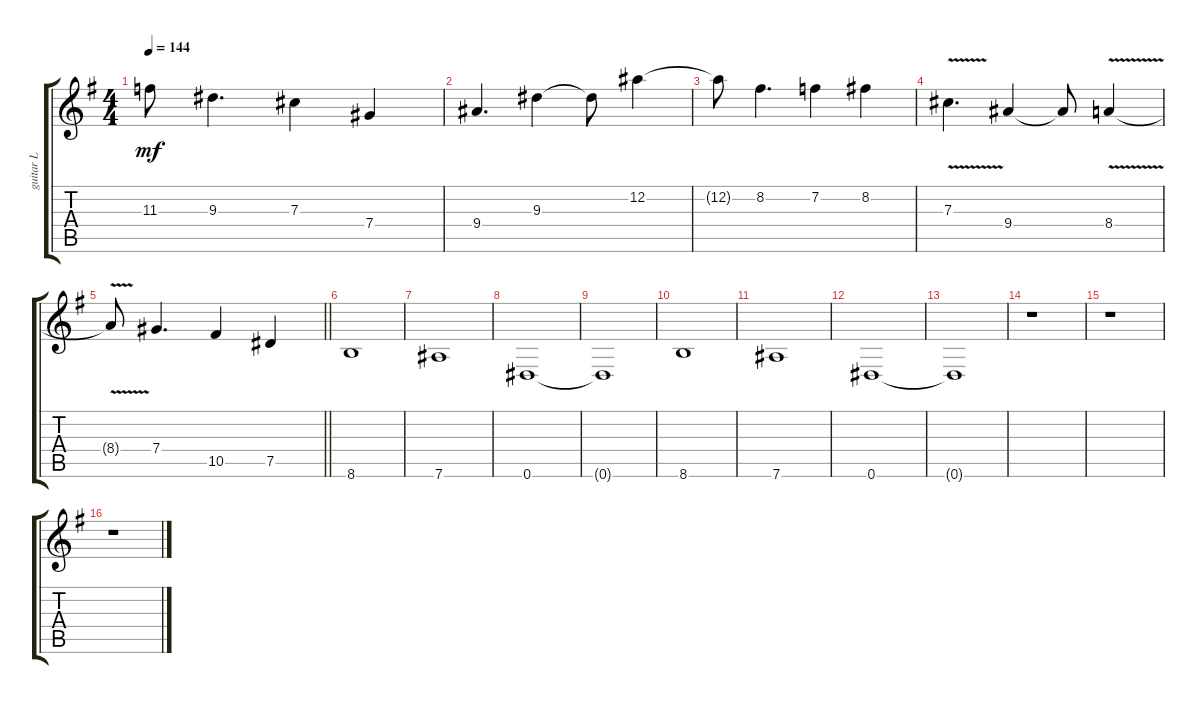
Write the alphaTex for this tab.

\track ("guitar L" "guitar L") {instrument overdrivenguitar}
\staff {score tabs}
\tuning (Eb4 Bb3 Gb3 Db3 Ab2 Eb2) {hide}
\ts (4 4)
\tempo 144
\clef g2
\ks g
11.3{t}.8{dy mf} 9.3.4{d} 7.3.4 7.4.4 |
9.4.4{d} 9.3.4 9.3{t}.8 12.2.4 |
12.2{t}.8 8.2.4{d} 7.2.4 8.2.4 |
7.3{v}.4{d} 9.4.4 9.4{t}.8 8.4{v}.4 |
\barLineRight lightlight
8.4{v t}.8 7.4.4{d} 10.5.4 7.5.4 |
8.6.1 |
7.6.1 |
0.6.1 |
0.6{t}.1 |
8.6.1 |
7.6.1 |
0.6.1 |
0.6{t}.1 |
r.1 |
r.1 |
r.1
